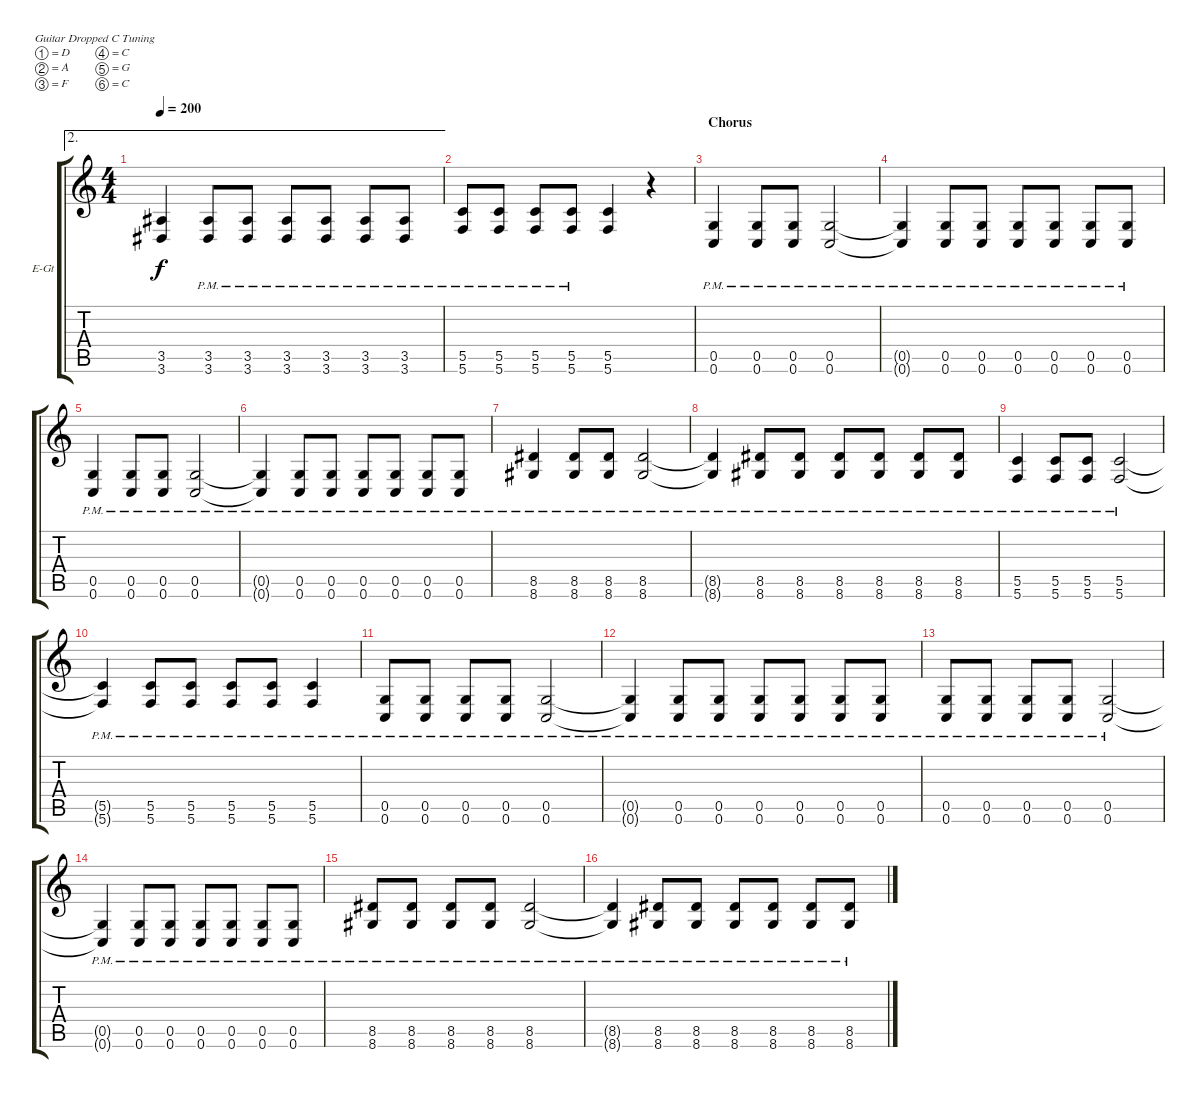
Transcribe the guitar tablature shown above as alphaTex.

\defaultSystemsLayout 4
\bracketExtendMode groupsimilarinstruments
\firstSystemTrackNameOrientation horizontal
\otherSystemsTrackNameOrientation horizontal
\track ("Guitar 2" "E-Gt") {instrument distortionguitar}
\staff {score tabs}
\tuning (D4 A3 F3 C3 G2 C2)
\ae 2
\ts (4 4)
\tempo 200
\clef g2
\ks c
(3.6 3.5).4{dy f} (3.5{pm} 3.6{pm}).8 (3.5{pm} 3.6{pm}).8 (3.5{pm} 3.6{pm}).8 (3.5{pm} 3.6{pm}).8 (3.5{pm} 3.6{pm}).8 (3.5{pm} 3.6{pm}).8 |
(5.5{pm} 5.6{pm}).8 (5.5{pm} 5.6{pm}).8 (5.5{pm} 5.6{pm}).8 (5.5{pm} 5.6{pm}).8 (5.5 5.6).4 r.4 |
\section ("" "Chorus")
(0.6{pm} 0.5{pm}).4 (0.6{pm} 0.5{pm}).8 (0.6{pm} 0.5{pm}).8 (0.6{pm} 0.5{pm}).2 |
(0.5{pm t} 0.6{pm t}).4 (0.6{pm} 0.5{pm}).8 (0.6{pm} 0.5{pm}).8 (0.6{pm} 0.5{pm}).8 (0.6{pm} 0.5{pm}).8 (0.5{pm} 0.6{pm}).8 (0.5{pm} 0.6{pm}).8 |
(0.6{pm} 0.5{pm}).4 (0.6{pm} 0.5{pm}).8 (0.6{pm} 0.5{pm}).8 (0.6{pm} 0.5{pm}).2 |
(0.5{pm t} 0.6{pm t}).4 (0.6{pm} 0.5{pm}).8 (0.6{pm} 0.5{pm}).8 (0.6{pm} 0.5{pm}).8 (0.6{pm} 0.5{pm}).8 (0.5{pm} 0.6{pm}).8 (0.5{pm} 0.6{pm}).8 |
(8.6{pm} 8.5{pm}).4 (8.6{pm} 8.5{pm}).8 (8.6{pm} 8.5{pm}).8 (8.6{pm} 8.5{pm}).2 |
(8.5{pm t} 8.6{pm t}).4 (8.6{pm} 8.5{pm}).8 (8.6{pm} 8.5{pm}).8 (8.6{pm} 8.5{pm}).8 (8.6{pm} 8.5{pm}).8 (8.5{pm} 8.6{pm}).8 (8.5{pm} 8.6{pm}).8 |
(5.6{pm} 5.5{pm}).4 (5.6{pm} 5.5{pm}).8 (5.6{pm} 5.5{pm}).8 (5.6{pm} 5.5{pm}).2 |
(5.5{pm t} 5.6{pm t}).4 (5.6{pm} 5.5{pm}).8 (5.6{pm} 5.5{pm}).8 (5.6{pm} 5.5{pm}).8 (5.6{pm} 5.5{pm}).8 (5.5{pm} 5.6{pm}).4 |
(0.6{pm} 0.5{pm}).8 (0.6{pm} 0.5{pm}).8 (0.6{pm} 0.5{pm}).8 (0.6{pm} 0.5{pm}).8 (0.6{pm} 0.5{pm}).2 |
(0.5{pm t} 0.6{pm t}).4 (0.6{pm} 0.5{pm}).8 (0.6{pm} 0.5{pm}).8 (0.6{pm} 0.5{pm}).8 (0.6{pm} 0.5{pm}).8 (0.5{pm} 0.6{pm}).8 (0.5{pm} 0.6{pm}).8 |
(0.6{pm} 0.5{pm}).8 (0.6{pm} 0.5{pm}).8 (0.6{pm} 0.5{pm}).8 (0.6{pm} 0.5{pm}).8 (0.6{pm} 0.5{pm}).2 |
(0.5{pm t} 0.6{pm t}).4 (0.6{pm} 0.5{pm}).8 (0.6{pm} 0.5{pm}).8 (0.6{pm} 0.5{pm}).8 (0.6{pm} 0.5{pm}).8 (0.5{pm} 0.6{pm}).8 (0.5{pm} 0.6{pm}).8 |
(8.6{pm} 8.5{pm}).8 (8.6{pm} 8.5{pm}).8 (8.6{pm} 8.5{pm}).8 (8.6{pm} 8.5{pm}).8 (8.6{pm} 8.5{pm}).2 |
(8.5{pm t} 8.6{pm t}).4 (8.6{pm} 8.5{pm}).8 (8.6{pm} 8.5{pm}).8 (8.6{pm} 8.5{pm}).8 (8.6{pm} 8.5{pm}).8 (8.5{pm} 8.6{pm}).8 (8.5{pm} 8.6{pm}).8
